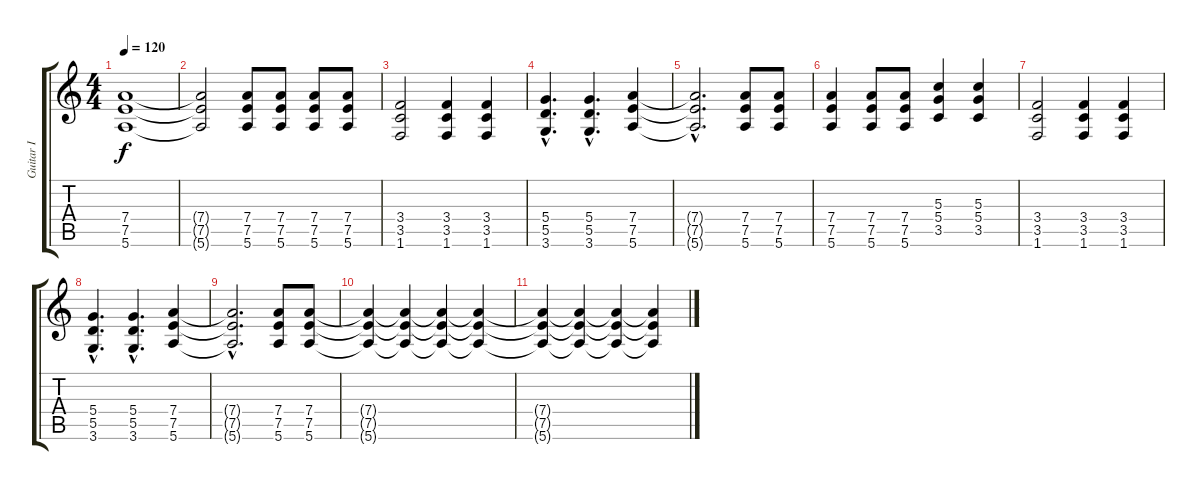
\track ("Guitar I" "Guitar I") {instrument acousticguitarnylon}
\staff {score tabs}
\tuning (E4 B3 G3 D3 A2 E2) {hide}
\ts (4 4)
\tempo 120
\clef g2
\ks c
(7.4{t} 7.5{t} 5.6{t}).1{dy f} |
(7.4{t} 7.5{t} 5.6{t}).2 (7.4 7.5 5.6).8 (7.4 7.5 5.6).8 (7.4 7.5 5.6).8 (7.4 7.5 5.6).8 |
(3.4 3.5 1.6).2 (3.4 3.5 1.6).4 (3.4 3.5 1.6).4 |
(5.4{hac} 5.5{hac} 3.6{hac}).4{d} (5.4{hac} 5.5{hac} 3.6{hac}).4{d} (7.4 7.5 5.6).4 |
(7.4{hac t} 7.5{hac t} 5.6{hac t}).2{d} (7.4 7.5 5.6).8 (7.4 7.5 5.6).8 |
(7.4 7.5 5.6).4 (7.4 7.5 5.6).8 (7.4 7.5 5.6).8 (5.3 5.4 3.5).4 (5.3 5.4 3.5).4 |
(3.4 3.5 1.6).2 (3.4 3.5 1.6).4 (3.4 3.5 1.6).4 |
(5.4{hac} 5.5{hac} 3.6{hac}).4{d} (5.4{hac} 5.5{hac} 3.6{hac}).4{d} (7.4 7.5 5.6).4 |
(7.4{hac t} 7.5{hac t} 5.6{hac t}).2{d} (7.4 7.5 5.6).8 (7.4 7.5 5.6).8 |
(7.4{t} 7.5{t} 5.6{t}).4 (7.4{t} 7.5{t} 5.6{t}).4{volume 9} (7.4{t} 7.5{t} 5.6{t}).4{volume 8} (7.4{t} 7.5{t} 5.6{t}).4{volume 7} |
(7.4{t} 7.5{t} 5.6{t}).4{volume 6} (7.4{t} 7.5{t} 5.6{t}).4{volume 5} (7.4{t} 7.5{t} 5.6{t}).4{volume 4} (7.4{t} 7.5{t} 5.6{t}).4{volume 3}
